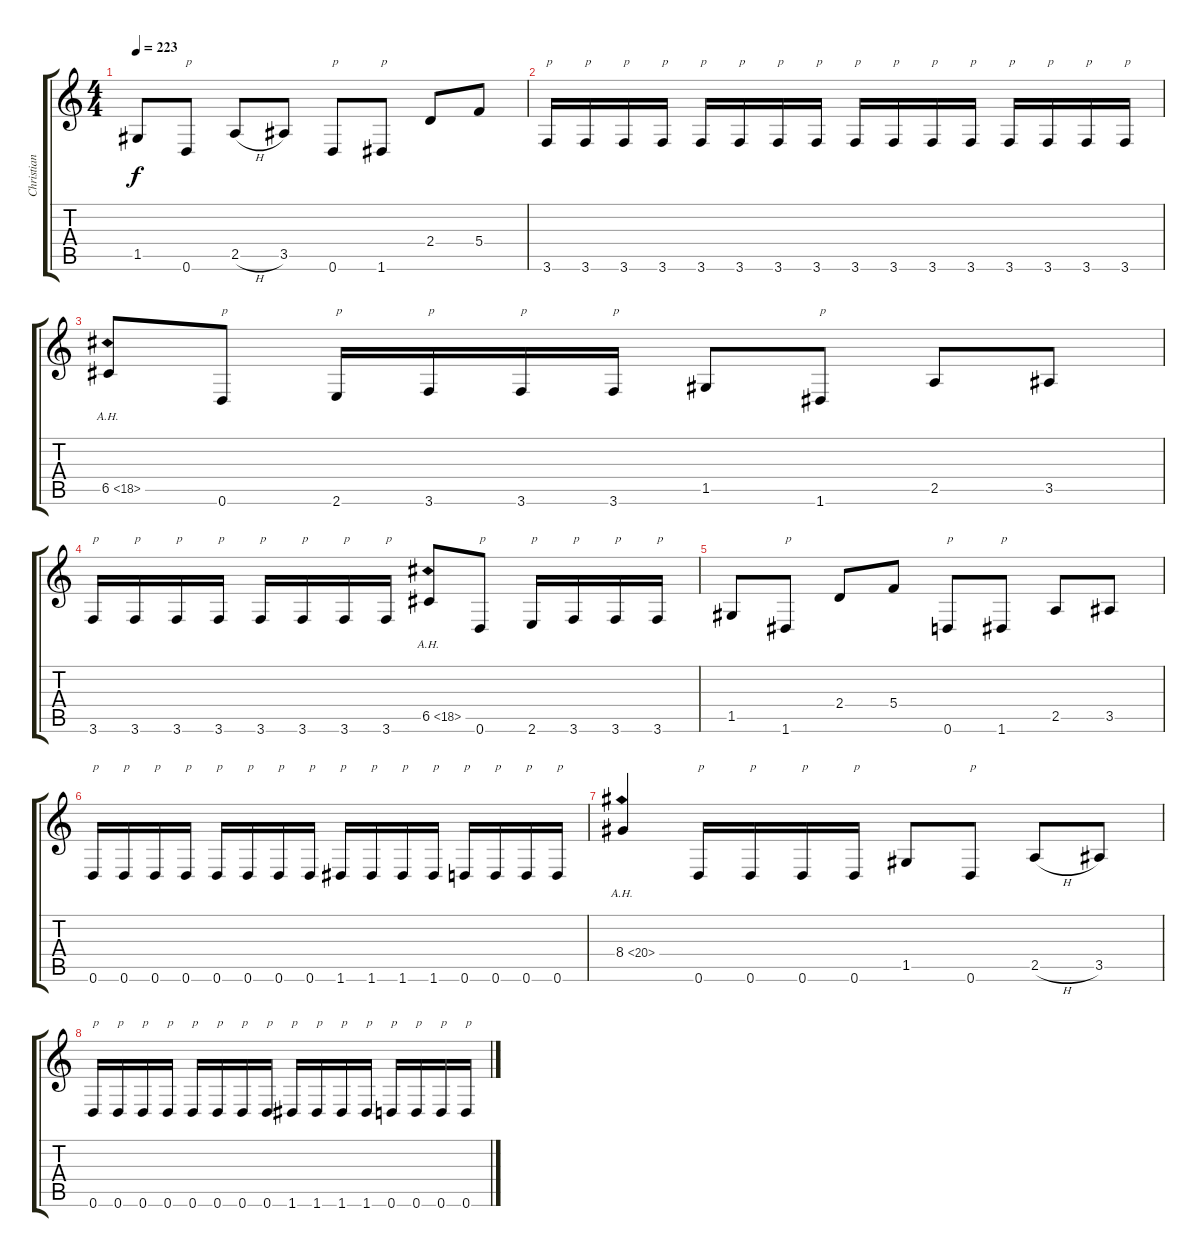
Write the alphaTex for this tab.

\track ("Christian Muenzner" "Christian ") {instrument distortionguitar}
\staff {score tabs}
\tuning (D4 A3 F3 C3 G2 D2) {hide}
\ts (4 4)
\tempo 223
\clef g2
\ks c
1.5.8{dy f} 0.6.8{txt "p"} 2.5{h}.8 3.5.8 0.6.8{txt "p"} 1.6.8{txt "p"} 2.4.8 5.4.8 |
3.6.16{txt "p"} 3.6.16{txt "p"} 3.6.16{txt "p"} 3.6.16{txt "p"} 3.6.16{txt "p"} 3.6.16{txt "p"} 3.6.16{txt "p"} 3.6.16{txt "p"} 3.6.16{txt "p"} 3.6.16{txt "p"} 3.6.16{txt "p"} 3.6.16{txt "p"} 3.6.16{txt "p"} 3.6.16{txt "p"} 3.6.16{txt "p"} 3.6.16{txt "p"} |
6.5{ah 12}.8 0.6.8{txt "p"} 2.6.16{txt "p"} 3.6.16{txt "p"} 3.6.16{txt "p"} 3.6.16{txt "p"} 1.5.8 1.6.8{txt "p"} 2.5.8 3.5.8 |
3.6.16{txt "p"} 3.6.16{txt "p"} 3.6.16{txt "p"} 3.6.16{txt "p"} 3.6.16{txt "p"} 3.6.16{txt "p"} 3.6.16{txt "p"} 3.6.16{txt "p"} 6.5{ah 12}.8 0.6.8{txt "p"} 2.6.16{txt "p"} 3.6.16{txt "p"} 3.6.16{txt "p"} 3.6.16{txt "p"} |
1.5.8 1.6.8{txt "p"} 2.4.8 5.4.8 0.6.8{txt "p"} 1.6.8{txt "p"} 2.5.8 3.5.8 |
0.6.16{txt "p"} 0.6.16{txt "p"} 0.6.16{txt "p"} 0.6.16{txt "p"} 0.6.16{txt "p"} 0.6.16{txt "p"} 0.6.16{txt "p"} 0.6.16{txt "p"} 1.6.16{txt "p"} 1.6.16{txt "p"} 1.6.16{txt "p"} 1.6.16{txt "p"} 0.6.16{txt "p"} 0.6.16{txt "p"} 0.6.16{txt "p"} 0.6.16{txt "p"} |
8.4{ah 12}.4 0.6.16{txt "p"} 0.6.16{txt "p"} 0.6.16{txt "p"} 0.6.16{txt "p"} 1.5.8 0.6.8{txt "p"} 2.5{h}.8 3.5.8 |
0.6.16{txt "p"} 0.6.16{txt "p"} 0.6.16{txt "p"} 0.6.16{txt "p"} 0.6.16{txt "p"} 0.6.16{txt "p"} 0.6.16{txt "p"} 0.6.16{txt "p"} 1.6.16{txt "p"} 1.6.16{txt "p"} 1.6.16{txt "p"} 1.6.16{txt "p"} 0.6.16{txt "p"} 0.6.16{txt "p"} 0.6.16{txt "p"} 0.6.16{txt "p"}
